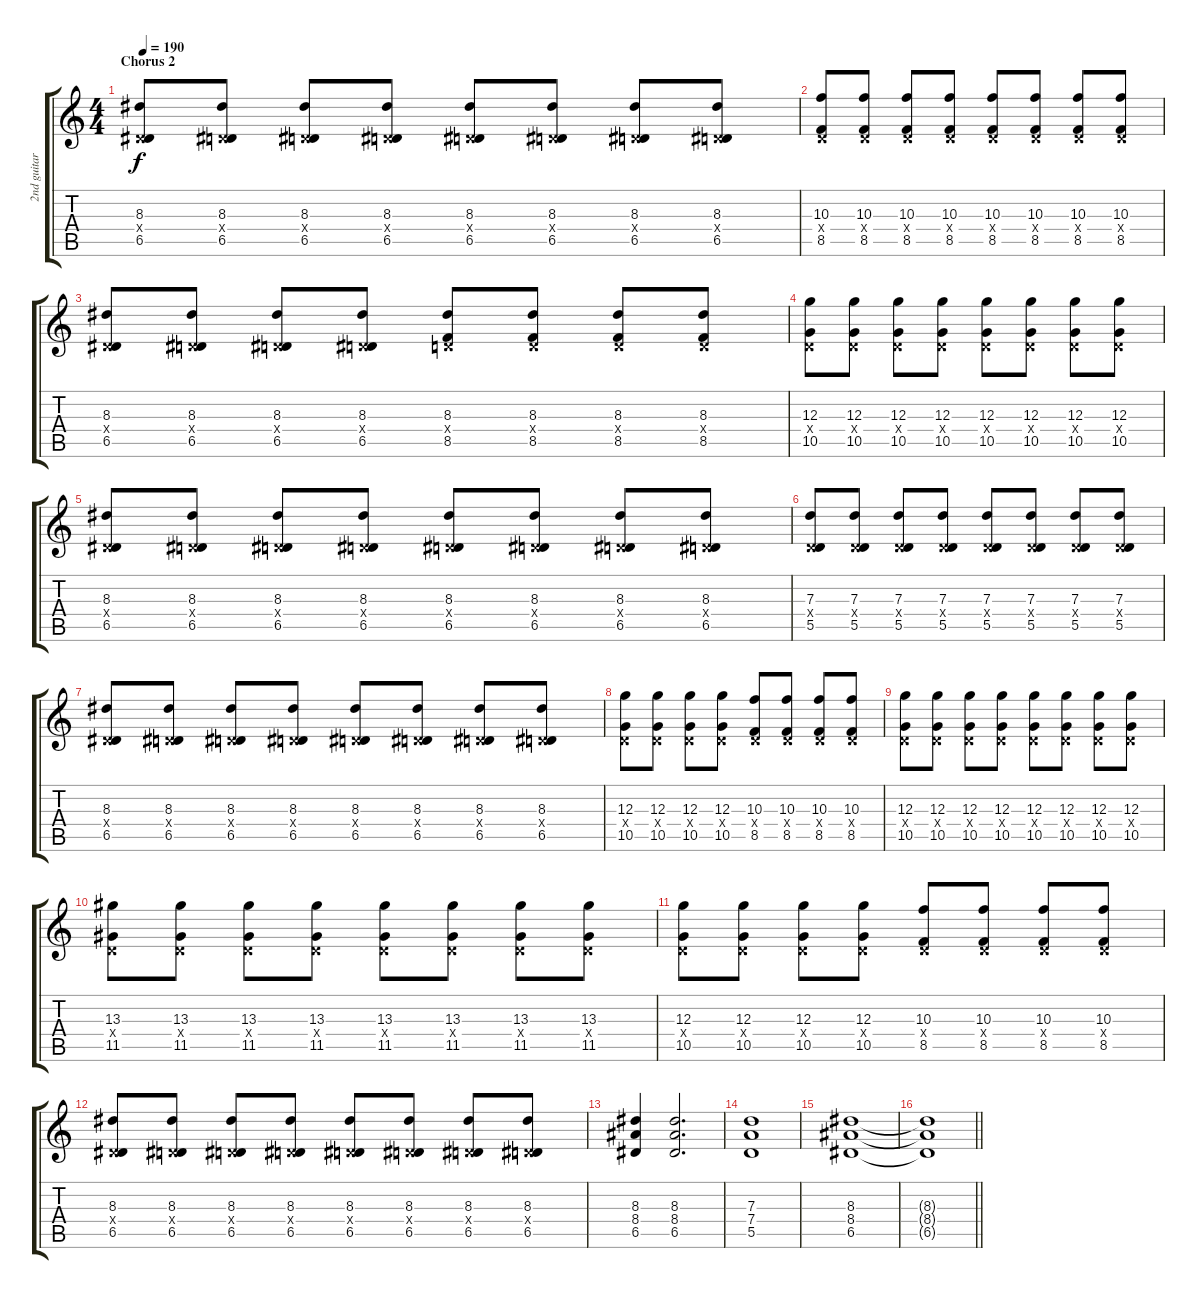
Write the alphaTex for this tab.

\track ("2nd guitar" "2nd guitar") {instrument distortionguitar}
\staff {score tabs}
\tuning (E4 B3 G3 D3 A2 E2) {hide}
\ts (4 4)
\section ("" "Chorus 2")
\tempo 190
\clef g2
\ks c
(8.3 0.4{x} 6.5).8{dy f} (8.3 0.4{x} 6.5).8 (8.3 0.4{x} 6.5).8 (8.3 0.4{x} 6.5).8 (8.3 0.4{x} 6.5).8 (8.3 0.4{x} 6.5).8 (8.3 0.4{x} 6.5).8 (8.3 0.4{x} 6.5).8 |
(10.3 0.4{x} 8.5).8 (10.3 0.4{x} 8.5).8 (10.3 0.4{x} 8.5).8 (10.3 0.4{x} 8.5).8 (10.3 0.4{x} 8.5).8 (10.3 0.4{x} 8.5).8 (10.3 0.4{x} 8.5).8 (10.3 0.4{x} 8.5).8 |
(8.3 0.4{x} 6.5).8 (8.3 0.4{x} 6.5).8 (8.3 0.4{x} 6.5).8 (8.3 0.4{x} 6.5).8 (8.3 0.4{x} 8.5).8 (8.3 0.4{x} 8.5).8 (8.3 0.4{x} 8.5).8 (8.3 0.4{x} 8.5).8 |
(12.3 0.4{x} 10.5).8 (12.3 0.4{x} 10.5).8 (12.3 0.4{x} 10.5).8 (12.3 0.4{x} 10.5).8 (12.3 0.4{x} 10.5).8 (12.3 0.4{x} 10.5).8 (12.3 0.4{x} 10.5).8 (12.3 0.4{x} 10.5).8 |
(8.3 0.4{x} 6.5).8 (8.3 0.4{x} 6.5).8 (8.3 0.4{x} 6.5).8 (8.3 0.4{x} 6.5).8 (8.3 0.4{x} 6.5).8 (8.3 0.4{x} 6.5).8 (8.3 0.4{x} 6.5).8 (8.3 0.4{x} 6.5).8 |
(7.3 0.4{x} 5.5).8 (7.3 0.4{x} 5.5).8 (7.3 0.4{x} 5.5).8 (7.3 0.4{x} 5.5).8 (7.3 0.4{x} 5.5).8 (7.3 0.4{x} 5.5).8 (7.3 0.4{x} 5.5).8 (7.3 0.4{x} 5.5).8 |
(8.3 0.4{x} 6.5).8 (8.3 0.4{x} 6.5).8 (8.3 0.4{x} 6.5).8 (8.3 0.4{x} 6.5).8 (8.3 0.4{x} 6.5).8 (8.3 0.4{x} 6.5).8 (8.3 0.4{x} 6.5).8 (8.3 0.4{x} 6.5).8 |
(12.3 0.4{x} 10.5).8 (12.3 0.4{x} 10.5).8 (12.3 0.4{x} 10.5).8 (12.3 0.4{x} 10.5).8 (10.3 0.4{x} 8.5).8 (10.3 0.4{x} 8.5).8 (10.3 0.4{x} 8.5).8 (10.3 0.4{x} 8.5).8 |
(12.3 0.4{x} 10.5).8 (12.3 0.4{x} 10.5).8 (12.3 0.4{x} 10.5).8 (12.3 0.4{x} 10.5).8 (12.3 0.4{x} 10.5).8 (12.3 0.4{x} 10.5).8 (12.3 0.4{x} 10.5).8 (12.3 0.4{x} 10.5).8 |
(13.3 0.4{x} 11.5).8 (13.3 0.4{x} 11.5).8 (13.3 0.4{x} 11.5).8 (13.3 0.4{x} 11.5).8 (13.3 0.4{x} 11.5).8 (13.3 0.4{x} 11.5).8 (13.3 0.4{x} 11.5).8 (13.3 0.4{x} 11.5).8 |
(12.3 0.4{x} 10.5).8 (12.3 0.4{x} 10.5).8 (12.3 0.4{x} 10.5).8 (12.3 0.4{x} 10.5).8 (10.3 0.4{x} 8.5).8 (10.3 0.4{x} 8.5).8 (10.3 0.4{x} 8.5).8 (10.3 0.4{x} 8.5).8 |
(8.3 0.4{x} 6.5).8 (8.3 0.4{x} 6.5).8 (8.3 0.4{x} 6.5).8 (8.3 0.4{x} 6.5).8 (8.3 0.4{x} 6.5).8 (8.3 0.4{x} 6.5).8 (8.3 0.4{x} 6.5).8 (8.3 0.4{x} 6.5).8 |
(8.3 8.4 6.5).4 (8.3 8.4 6.5).2{d} |
(7.3 7.4 5.5).1 |
(8.3 8.4 6.5).1 |
\barLineRight lightlight
(8.3{t} 8.4{t} 6.5{t}).1
